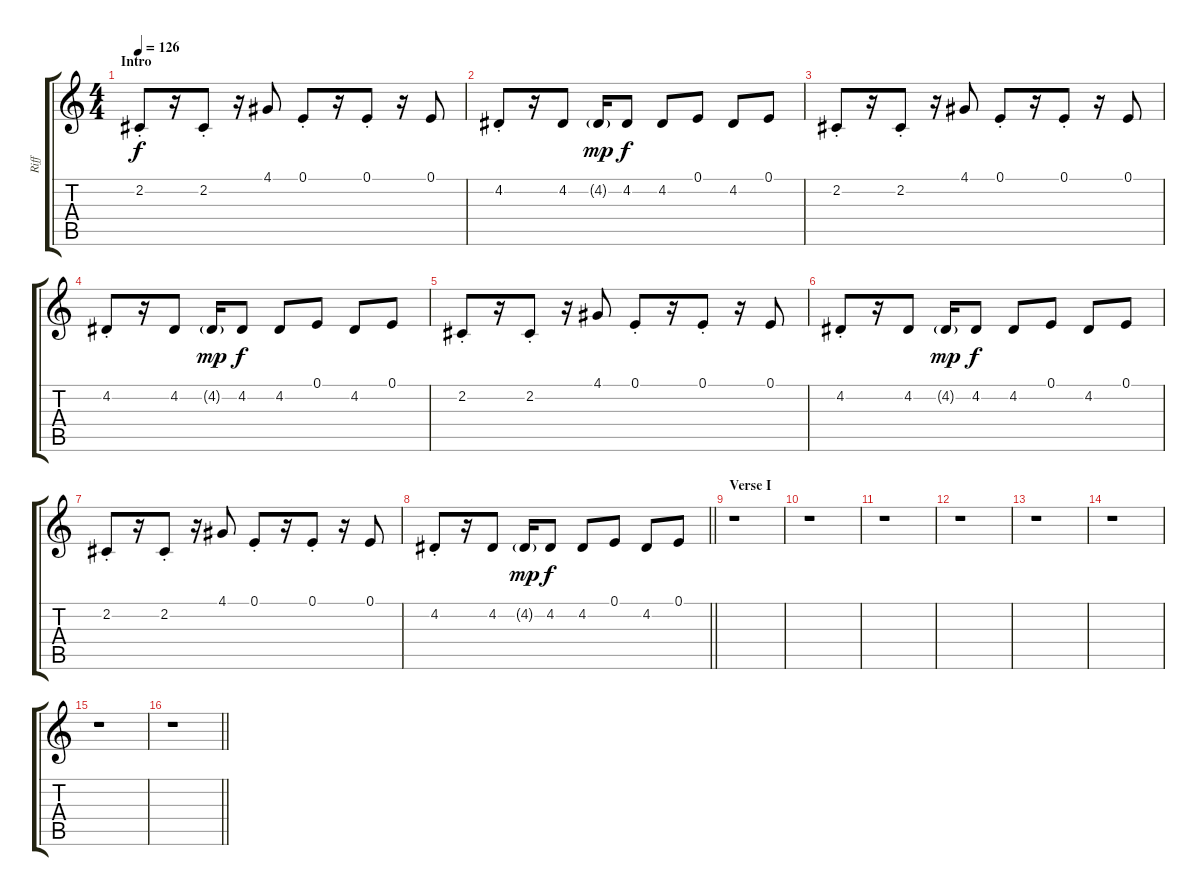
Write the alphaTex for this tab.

\track ("Riff" "Riff") {instrument altosax}
\staff {score tabs}
\tuning (E4 B3 G3 D3 A2 E2) {hide}
\ts (4 4)
\section ("" "Intro")
\tempo 126
\clef g2
\ks c
2.2{st}.8{dy f instrument altosax} r.16 2.2{st}.8 r.16 4.1.8 0.1{st}.8 r.16 0.1{st}.8 r.16 0.1.8 |
4.2{st}.8 r.16 4.2.8 4.2{g}.16{dy mp} 4.2.8{dy f} 4.2.8 0.1.8 4.2.8 0.1.8 |
2.2{st}.8 r.16 2.2{st}.8 r.16 4.1.8 0.1{st}.8 r.16 0.1{st}.8 r.16 0.1.8 |
4.2{st}.8 r.16 4.2.8 4.2{g}.16{dy mp} 4.2.8{dy f} 4.2.8 0.1.8 4.2.8 0.1.8 |
2.2{st}.8 r.16 2.2{st}.8 r.16 4.1.8 0.1{st}.8 r.16 0.1{st}.8 r.16 0.1.8 |
4.2{st}.8 r.16 4.2.8 4.2{g}.16{dy mp} 4.2.8{dy f} 4.2.8 0.1.8 4.2.8 0.1.8 |
2.2{st}.8 r.16 2.2{st}.8 r.16 4.1.8 0.1{st}.8 r.16 0.1{st}.8 r.16 0.1.8 |
\barLineRight lightlight
4.2{st}.8 r.16 4.2.8 4.2{g}.16{dy mp} 4.2.8{dy f} 4.2.8 0.1.8 4.2.8 0.1.8 |
\section ("" "Verse I")
r.1 |
r.1 |
r.1 |
r.1 |
r.1 |
r.1 |
r.1 |
\barLineRight lightlight
r.1
